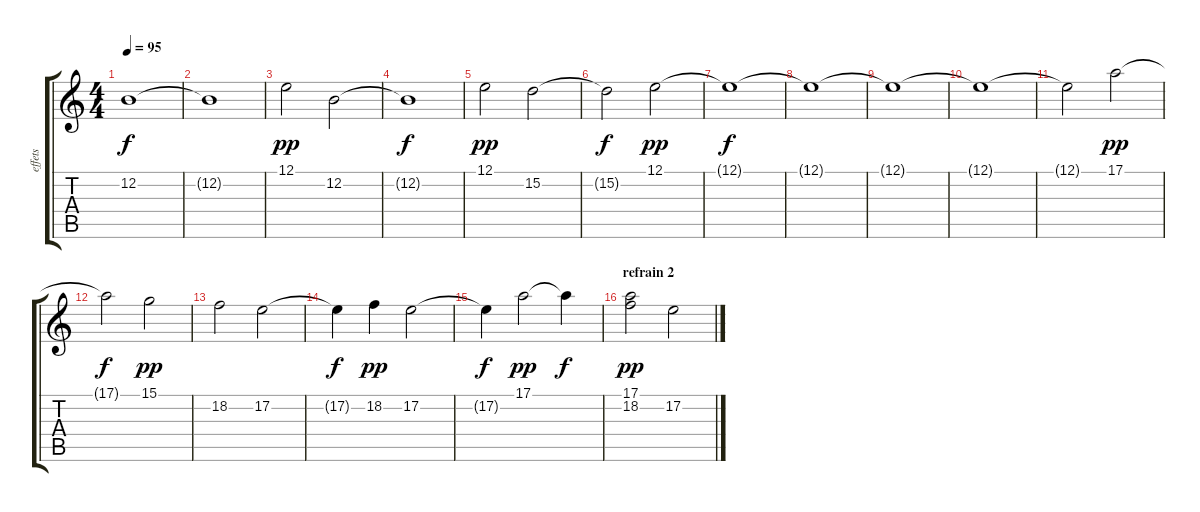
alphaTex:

\track ("effets" "effets") {instrument choiraahs}
\staff {score tabs}
\tuning (E4 B3 G3 D3 A2 E2) {hide}
\ts (4 4)
\tempo 95
\clef g2
\ks c
12.2{t}.1{dy f} |
12.2{t}.1 |
12.1.2{dy pp} 12.2.2 |
12.2{t}.1{dy f} |
12.1.2{dy pp} 15.2.2 |
15.2{t}.2{dy f} 12.1.2{dy pp} |
12.1{t}.1{dy f} |
12.1{t}.1 |
12.1{t}.1 |
12.1{t}.1 |
12.1{t}.2 17.1.2{dy pp} |
17.1{t}.2{dy f} 15.1.2{dy pp} |
18.2.2 17.2.2 |
17.2{t}.4{dy f} 18.2.4{dy pp} 17.2.2 |
17.2{t}.4{dy f} 17.1.2{dy pp} 17.1{t}.4{dy f} |
\section ("" "refrain 2")
(17.1 18.2).2{dy pp} 17.2.2
